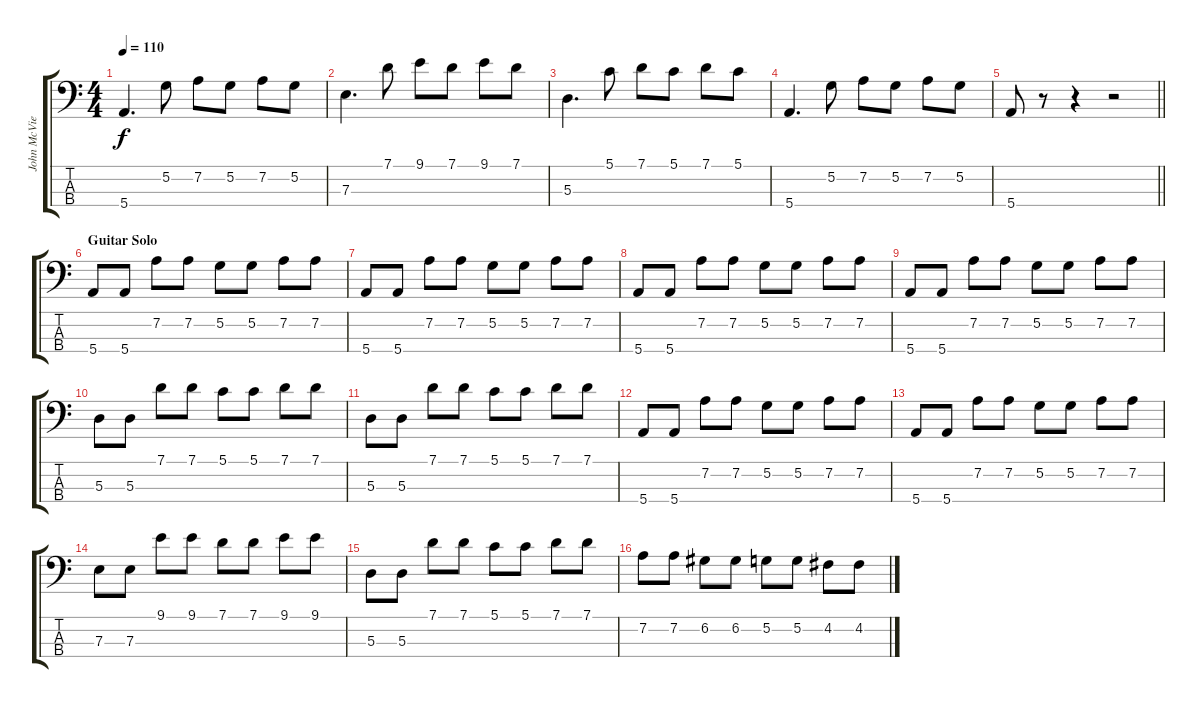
\track ("John McVie - Bass" "John McVie") {instrument electricbassfinger}
\staff {score tabs}
\tuning (G2 D2 A1 E1) {hide}
\ts (4 4)
\tempo 110
\clef f4
\ks c
5.4.4{d dy f} 5.2.8 7.2.8 5.2.8 7.2.8 5.2.8 |
7.3.4{d} 7.1.8 9.1.8 7.1.8 9.1.8 7.1.8 |
5.3.4{d} 5.1.8 7.1.8 5.1.8 7.1.8 5.1.8 |
5.4.4{d} 5.2.8 7.2.8 5.2.8 7.2.8 5.2.8 |
\barLineRight lightlight
5.4.8 r.8 r.4 r.2 |
\section ("" "Guitar Solo")
5.4.8 5.4.8 7.2.8 7.2.8 5.2.8 5.2.8 7.2.8 7.2.8 |
5.4.8 5.4.8 7.2.8 7.2.8 5.2.8 5.2.8 7.2.8 7.2.8 |
5.4.8 5.4.8 7.2.8 7.2.8 5.2.8 5.2.8 7.2.8 7.2.8 |
5.4.8 5.4.8 7.2.8 7.2.8 5.2.8 5.2.8 7.2.8 7.2.8 |
5.3.8 5.3.8 7.1.8 7.1.8 5.1.8 5.1.8 7.1.8 7.1.8 |
5.3.8 5.3.8 7.1.8 7.1.8 5.1.8 5.1.8 7.1.8 7.1.8 |
5.4.8 5.4.8 7.2.8 7.2.8 5.2.8 5.2.8 7.2.8 7.2.8 |
5.4.8 5.4.8 7.2.8 7.2.8 5.2.8 5.2.8 7.2.8 7.2.8 |
7.3.8 7.3.8 9.1.8 9.1.8 7.1.8 7.1.8 9.1.8 9.1.8 |
5.3.8 5.3.8 7.1.8 7.1.8 5.1.8 5.1.8 7.1.8 7.1.8 |
7.2.8 7.2.8 6.2.8 6.2.8 5.2.8 5.2.8 4.2.8 4.2.8
